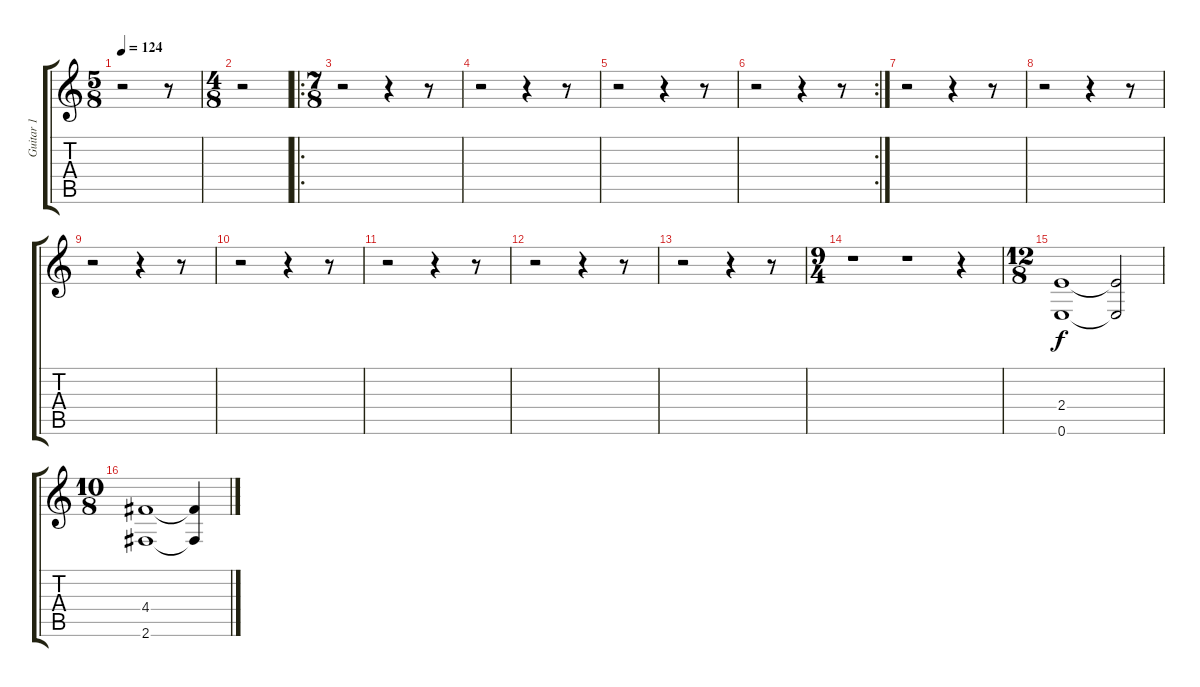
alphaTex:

\track ("Guitar 1" "Guitar 1") {instrument acousticguitarsteel}
\staff {score tabs}
\tuning (E4 B3 G3 D3 A2 E2) {hide}
\ts (5 8)
\tempo 124
\clef g2
\ks c
r.2{dy f} r.8 |
\ts (4 8)
r.2 |
\ro
\ts (7 8)
r.2 r.4 r.8 |
r.2 r.4 r.8 |
r.2 r.4 r.8 |
\rc 2
r.2 r.4 r.8 |
r.2 r.4 r.8 |
r.2 r.4 r.8 |
r.2 r.4 r.8 |
r.2 r.4 r.8 |
r.2 r.4 r.8 |
r.2 r.4 r.8 |
r.2 r.4 r.8 |
\ts (9 4)
r.1 r.1 r.4 |
\ts (12 8)
(2.4 0.6).1 (2.4{t} 0.6{t}).2 |
\ts (10 8)
(4.4 2.6).1 (4.4{t} 2.6{t}).4
